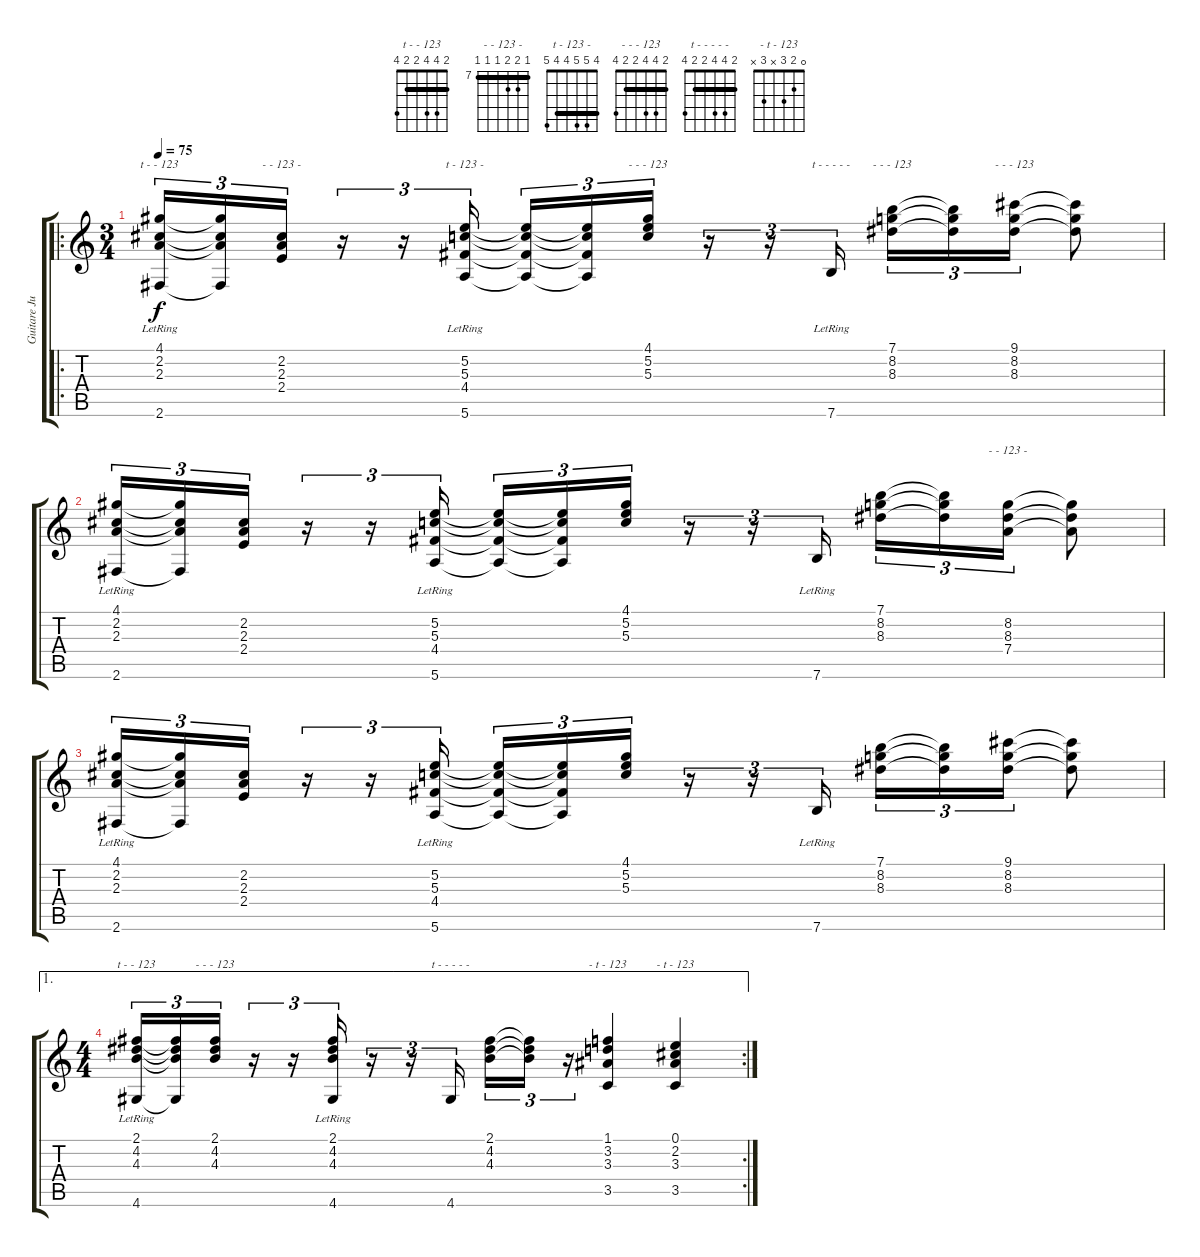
\track ("Guitare Juillet 2000" "Guitare Ju") {instrument acousticguitarnylon}
\staff {score tabs}
\tuning (E4 B3 G3 D3 A2 E2) {hide}
\chord ("t - - 123" 4 2 2 2 4 2) {barre 2}
\chord ("- - 123 -" 4 2 2 2 4 2) {barre 2}
\chord ("t - 123 -" 4 5 5 4 4 5) {barre 4}
\chord ("- - - 123" 4 5 5 4 4 5) {barre 4}
\chord ("t - - - - -" 7 8 8 7 7 7) {firstfret 7 barre 7}
\chord ("- - - 123" 7 8 8 7 7 7) {firstfret 7 barre 7}
\chord ("- - - 123" 9 8 8 7 7 7) {firstfret 7 barre 7}
\chord ("- - 123 -" 7 8 8 7 7 7) {firstfret 7 barre 7}
\chord ("t - - 123" 2 4 4 2 2 4) {barre 2}
\chord ("- - - 123" 2 4 4 2 2 4) {barre 2}
\chord ("t - - - - -" 2 4 4 2 2 4) {barre 2}
\chord ("- t - 123" 1 3 3 x 3 x)
\chord ("- t - 123" 0 2 3 x 3 x)
\ro
\ts (3 4)
\tempo 75
\clef g2
\ks c
(4.1 2.2 2.3 2.6{lr}).16{tu (3 2) ch "t - - 123" dy f} (4.1{t} 2.2{t} 2.3{t} 2.6{t}).16{tu (3 2)} (2.2 2.3 2.4).16{tu (3 2) ch "- - 123 -"} r.16{tu (3 2)} r.16{tu (3 2)} (5.2 5.3 4.4 5.6{lr}).16{tu (3 2) ch "t - 123 -"} (5.2{t} 5.3{t} 4.4{t} 5.6{t}).16{tu (3 2)} (5.2{t} 5.3{t} 4.4{t} 5.6{t}).16{tu (3 2)} (4.1 5.2 5.3).16{tu (3 2) ch "- - - 123"} r.16{tu (3 2)} r.16{tu (3 2)} 7.6{lr}.16{tu (3 2) ch "t - - - - -"} (7.1 8.2 8.3).16{tu (3 2) ch "- - - 123"} (7.1{t} 8.2{t} 8.3{t}).16{tu (3 2)} (9.1 8.2 8.3).16{tu (3 2) ch "- - - 123"} (9.1{t} 8.2{t} 8.3{t}).8 |
(4.1 2.2 2.3 2.6{lr}).16{tu (3 2)} (4.1{t} 2.2{t} 2.3{t} 2.6{t}).16{tu (3 2)} (2.2 2.3 2.4).16{tu (3 2)} r.16{tu (3 2)} r.16{tu (3 2)} (5.2 5.3 4.4 5.6{lr}).16{tu (3 2)} (5.2{t} 5.3{t} 4.4{t} 5.6{t}).16{tu (3 2)} (5.2{t} 5.3{t} 4.4{t} 5.6{t}).16{tu (3 2)} (4.1 5.2 5.3).16{tu (3 2)} r.16{tu (3 2)} r.16{tu (3 2)} 7.6{lr}.16{tu (3 2)} (7.1 8.2 8.3).16{tu (3 2)} (7.1{t} 8.2{t} 8.3{t}).16{tu (3 2)} (8.2 8.3 7.4).16{tu (3 2) ch "- - 123 -"} (8.2{t} 8.3{t} 7.4{t}).8 |
(4.1 2.2 2.3 2.6{lr}).16{tu (3 2)} (4.1{t} 2.2{t} 2.3{t} 2.6{t}).16{tu (3 2)} (2.2 2.3 2.4).16{tu (3 2)} r.16{tu (3 2)} r.16{tu (3 2)} (5.2 5.3 4.4 5.6{lr}).16{tu (3 2)} (5.2{t} 5.3{t} 4.4{t} 5.6{t}).16{tu (3 2)} (5.2{t} 5.3{t} 4.4{t} 5.6{t}).16{tu (3 2)} (4.1 5.2 5.3).16{tu (3 2)} r.16{tu (3 2)} r.16{tu (3 2)} 7.6{lr}.16{tu (3 2)} (7.1 8.2 8.3).16{tu (3 2)} (7.1{t} 8.2{t} 8.3{t}).16{tu (3 2)} (9.1 8.2 8.3).16{tu (3 2)} (9.1{t} 8.2{t} 8.3{t}).8 |
\ae 1
\rc 2
\ts (4 4)
(2.1 4.2 4.3 4.6{lr}).16{tu (3 2) ch "t - - 123"} (2.1{t} 4.2{t} 4.3{t} 4.6{t}).16{tu (3 2)} (2.1 4.2 4.3).16{tu (3 2) ch "- - - 123"} r.16{tu (3 2)} r.16{tu (3 2)} (2.1 4.2 4.3 4.6{lr}).16{tu (3 2)} r.16{tu (3 2)} r.16{tu (3 2)} 4.6.16{tu (3 2) ch "t - - - - -"} (2.1 4.2 4.3).16{tu (3 2)} (2.1{t} 4.2{t} 4.3{t}).16{tu (3 2)} r.16{tu (3 2)} (1.1 3.2 3.3 3.5).4{ch "- t - 123"} (0.1 2.2 3.3 3.5).4{ch "- t - 123"}
